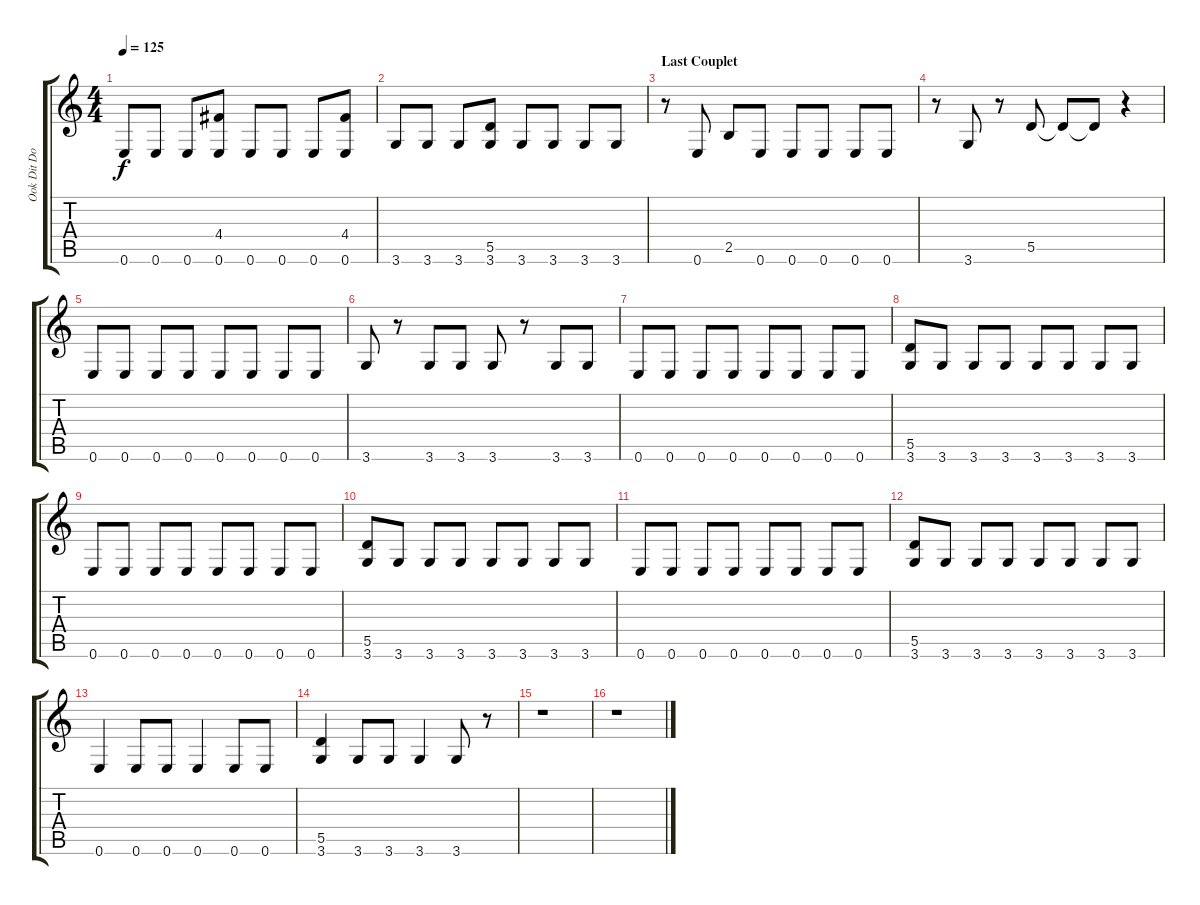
\track ("Ook Dit Doet Lauri" "Ook Dit Do") {instrument electricguitarclean}
\staff {score tabs}
\tuning (E4 B3 G3 D3 A2 E2) {hide}
\ts (4 4)
\tempo 125
\clef g2
\ks c
0.6.8{dy f} 0.6.8 0.6.8 (4.4 0.6).8 0.6.8 0.6.8 0.6.8 (4.4 0.6).8 |
3.6.8 3.6.8 3.6.8 (5.5 3.6).8 3.6.8 3.6.8 3.6.8 3.6.8 |
\section ("" "Last Couplet")
r.8 0.6.8 2.5.8 0.6.8 0.6.8 0.6.8 0.6.8 0.6.8 |
r.8 3.6.8 r.8 5.5.8 5.5{t}.8 5.5{t}.8 r.4 |
0.6.8 0.6.8 0.6.8 0.6.8 0.6.8 0.6.8 0.6.8 0.6.8 |
3.6.8 r.8 3.6.8 3.6.8 3.6.8 r.8 3.6.8 3.6.8 |
0.6.8 0.6.8 0.6.8 0.6.8 0.6.8 0.6.8 0.6.8 0.6.8 |
(5.5 3.6).8 3.6.8 3.6.8 3.6.8 3.6.8 3.6.8 3.6.8 3.6.8 |
0.6.8 0.6.8 0.6.8 0.6.8 0.6.8 0.6.8 0.6.8 0.6.8 |
(5.5 3.6).8 3.6.8 3.6.8 3.6.8 3.6.8 3.6.8 3.6.8 3.6.8 |
0.6.8 0.6.8 0.6.8 0.6.8 0.6.8 0.6.8 0.6.8 0.6.8 |
(5.5 3.6).8 3.6.8 3.6.8 3.6.8 3.6.8 3.6.8 3.6.8 3.6.8 |
0.6.4 0.6.8 0.6.8 0.6.4 0.6.8 0.6.8 |
(5.5 3.6).4 3.6.8 3.6.8 3.6.4 3.6.8 r.8 |
r.1 |
r.1
